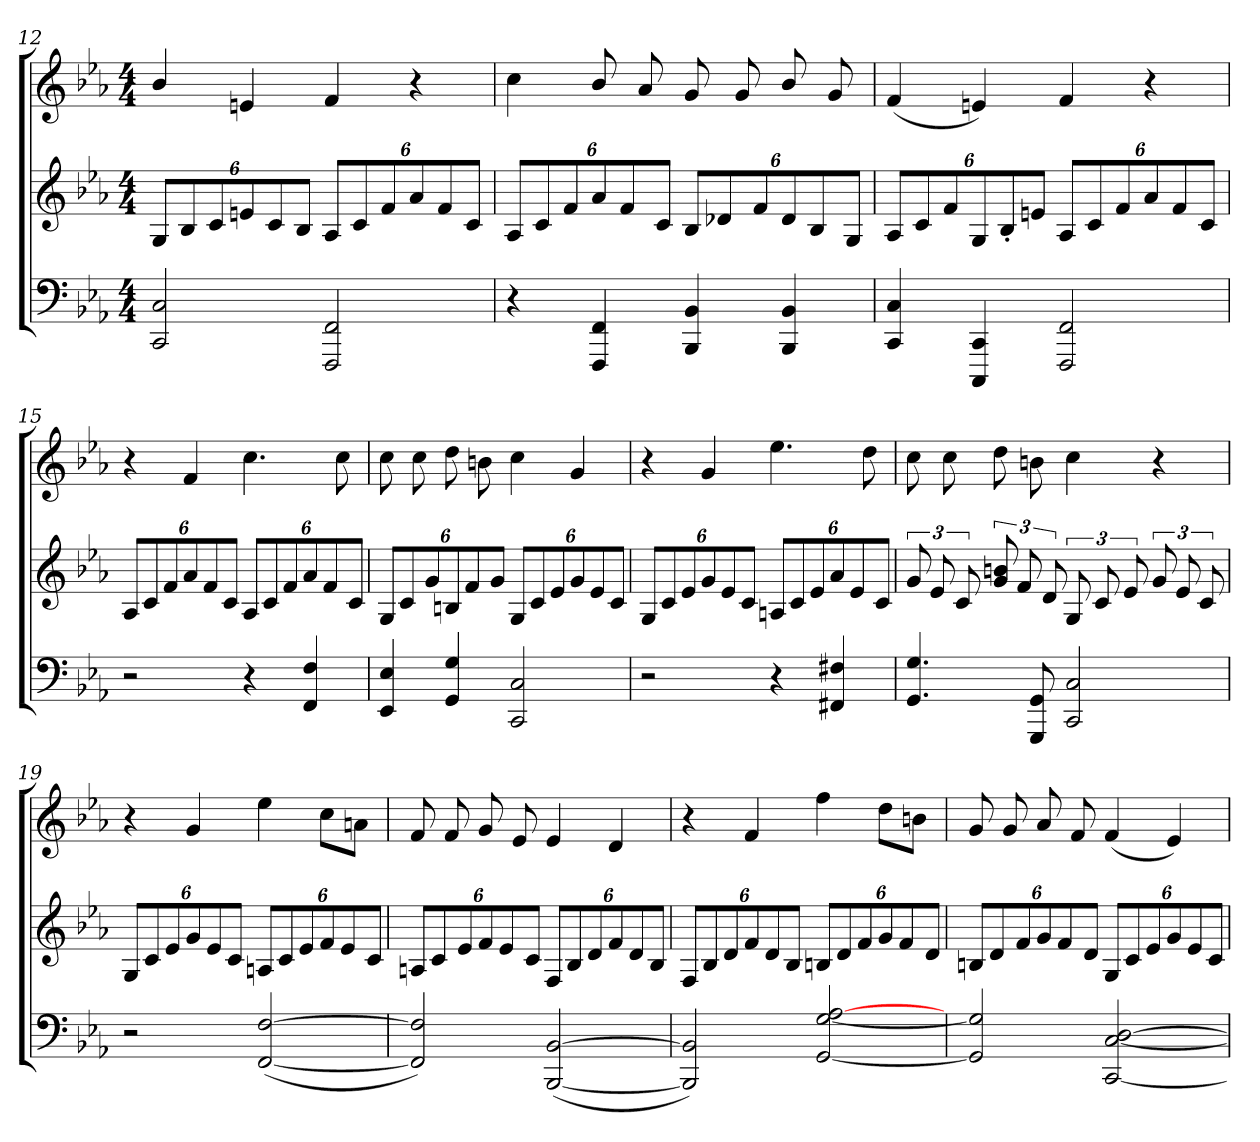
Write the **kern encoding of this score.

**kern	**kern	**kern
*part3	*part2	*part1
*staff3	*staff2	*staff1
*clefF4	*clefG2	*clefG2
*k[b-e-a-]	*k[b-e-a-]	*k[b-e-a-]
*M4/4	*M4/4	*M4/4
=12	=12	=12
2CC/ 2C/	12G/L	4b-/
.	12B-/	.
.	12c/	.
.	12en/	4en/
.	12c/	.
.	12B-/J	.
2FFF/ 2FF/	12A-/L	4f/
.	12c/	.
.	12f/	.
.	12a-/	4r
.	12f/	.
.	12c/J	.
=13	=13	=13
4r	12A-/L	4cc\
.	12c/	.
.	12f/	.
4FFF/ 4FF/	12a-/	8b-/
.	12f/	.
.	.	8a-/
.	12c/J	.
4BBB-/ 4BB-/	12B-/L	8g/
.	12d-X/	.
.	.	8g/
.	12f/	.
4BBB-/ 4BB-/	12d-/	8b-/
.	12B-/	.
.	.	8g/
.	12G/J	.
=14	=14	=14
4CC/ 4C/	12A-/L	(4f/
.	12c/	.
.	12f/	.
4CCC/ 4CC/	12G/	4en/)
.	12B-'/	.
.	12en/J	.
2FFF/ 2FF/	12A-/L	4f/
.	12c/	.
.	12f/	.
.	12a-/	4r
.	12f/	.
.	12c/J	.
=15	=15	=15
2r	12A-/L	4r
.	12c/	.
.	12f/	.
.	12a-/	4f/
.	12f/	.
.	12c/J	.
4r	12A-/L	4.cc\
.	12c/	.
.	12f/	.
4FF/ 4F/	12a-/	.
.	12f/	.
.	.	8cc\
.	12c/J	.
=16	=16	=16
4EE-/ 4E-/	12G/L	8cc\
.	12c/	.
.	.	8cc\
.	12g/	.
4GG/ 4G/	12Bn/	8dd\
.	12f/	.
.	.	8bn\
.	12g/J	.
2CC/ 2C/	12G/L	4cc\
.	12c/	.
.	12e-/	.
.	12g/	4g/
.	12e-/	.
.	12c/J	.
=17	=17	=17
2r	12G/L	4r
.	12c/	.
.	12e-/	.
.	12g/	4g/
.	12e-/	.
.	12c/J	.
4r	12An/L	4.ee-\
.	12c/	.
.	12e-/	.
4FF#X/ 4F#X/	12a-/	.
.	12e-/	.
.	.	8dd\
.	12c/J	.
=18	=18	=18
4.GG/ 4.G/	12g/	8cc\
.	12e-/	.
.	.	8cc\
.	12c/	.
.	12g/ 12bn/	8dd\
.	12f/	.
8GGG/ 8GG/	.	8bn\
.	12d/	.
2CC/ 2C/	12G/	4cc\
.	12c/	.
.	12e-/	.
.	12g/	4r
.	12e-/	.
.	12c/	.
=19	=19	=19
2r	12G/L	4r
.	12c/	.
.	12e-/	.
.	12g/	4g/
.	12e-/	.
.	12c/J	.
([2FF/ [2F/	12An/L	4ee-\
.	12c/	.
.	12e-/	.
.	12f/	8cc\L
.	12e-/	.
.	.	8an\J
.	12c/J	.
=20	=20	=20
2FF]/ 2F]/)	12An/L	8f/
.	12c/	.
.	.	8f/
.	12e-/	.
.	12f/	8g/
.	12e-/	.
.	.	8e-/
.	12c/J	.
([2BBB-/ [2BB-/	12F/L	4e-/
.	12B-/	.
.	12d/	.
.	12f/	4d/
.	12d/	.
.	12B-/J	.
=21	=21	=21
2BBB-]/ 2BB-]/)	12F/L	4r
.	12B-/	.
.	12d/	.
.	12f/	4f/
.	12d/	.
.	12B-/J	.
[2GG/ [2G/ [2A-/	12Bn/L	4ff\
.	12d/	.
.	12f/	.
.	12g/	8dd\L
.	12f/	.
.	.	8bn\J
.	12d/J	.
=22	=22	=22
2GG]/ 2G]/	12Bn/L	8g/
.	12d/	.
.	.	8g/
.	12f/	.
.	12g/	8a-/
.	12f/	.
.	.	8f/
.	12d/J	.
[2CC/ [2C/ [2D/	12G/L	(4f/
.	12c/	.
.	12e-/	.
.	12g/	4e-/)
.	12e-/	.
.	12c/J	.
=	=	=
*-	*-	*-
